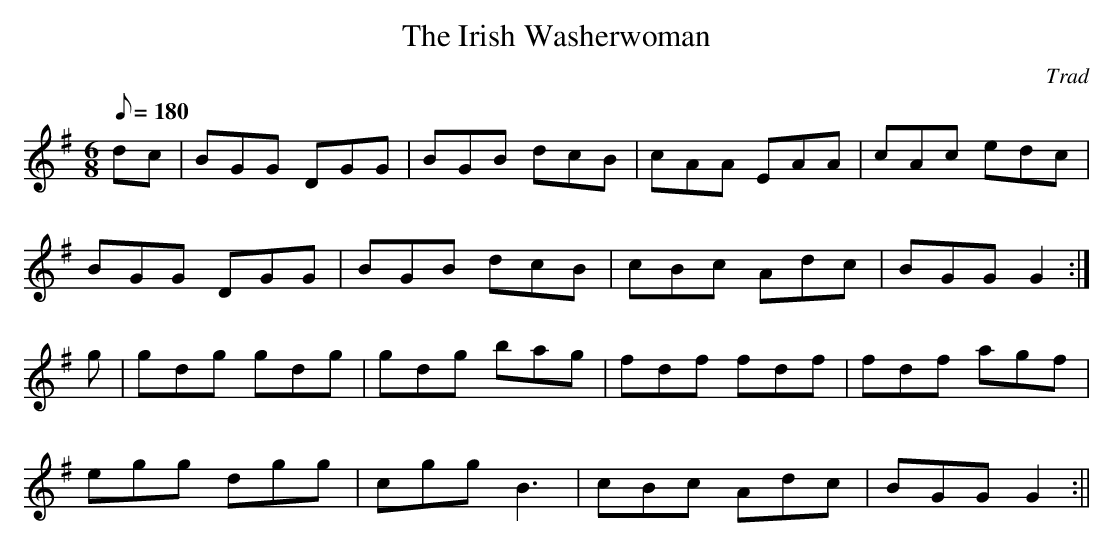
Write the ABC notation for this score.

X:1
T:The Irish Washerwoman
M:6/8
L:1/8
Q:180
C:Trad
K:G
dc|BGG DGG|BGB dcB|cAA EAA|cAc edc|!
BGG DGG|BGB dcB|cBc Adc|BGG G2:|!
g|gdg gdg|gdg bag|fdf fdf|fdf agf|!
egg dgg|cgg B3|cBc Adc|BGG G2:||!
